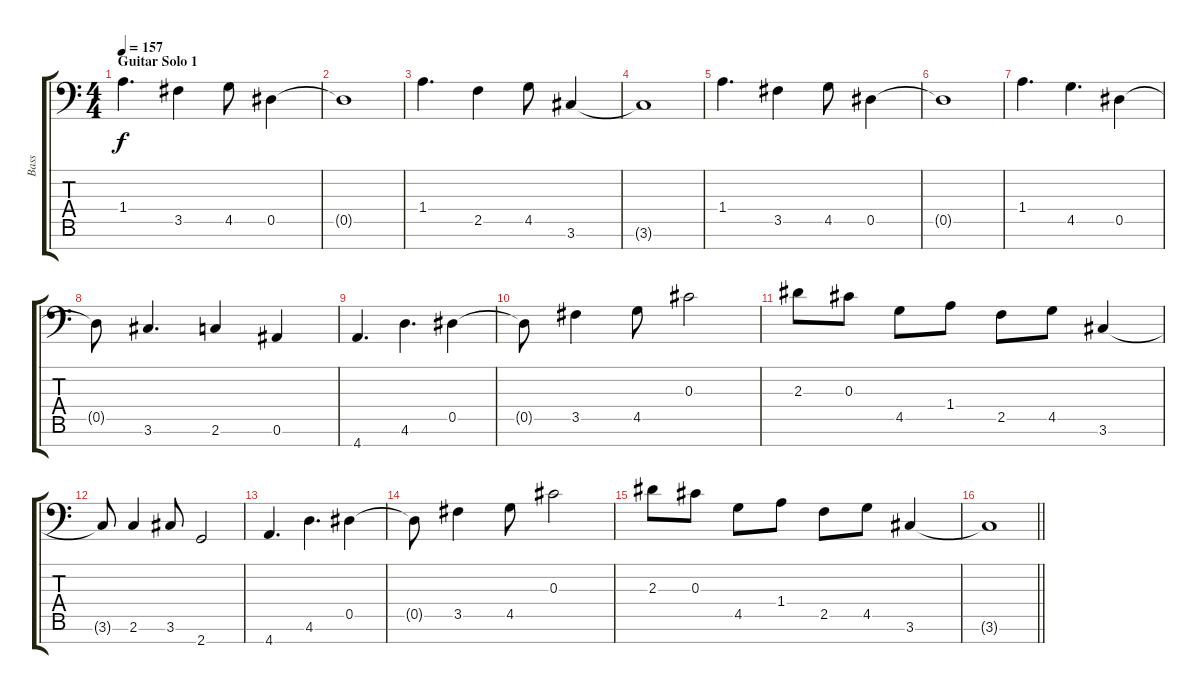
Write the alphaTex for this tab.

\track ("Bass" "Bass") {instrument electricbassfinger}
\staff {score tabs}
\tuning (Bb3 F3 Db3 Ab2 Eb2 Bb1 F1) {hide}
\ts (4 4)
\section ("" "Guitar Solo 1")
\tempo 157
\clef f4
\ks c
1.4.4{d dy f} 3.5.4 4.5.8 0.5.4 |
0.5{t}.1 |
1.4.4{d} 2.5.4 4.5.8 3.6.4 |
3.6{t}.1 |
1.4.4{d} 3.5.4 4.5.8 0.5.4 |
0.5{t}.1 |
1.4.4{d} 4.5.4{d} 0.5.4 |
0.5{t}.8 3.6.4{d} 2.6.4 0.6.4 |
4.7.4{d} 4.6.4{d} 0.5.4 |
0.5{t}.8 3.5.4 4.5.8 0.3.2 |
2.3.8 0.3.8 4.5.8 1.4.8 2.5.8 4.5.8 3.6.4 |
3.6{t}.8 2.6.4 3.6.8 2.7.2 |
4.7.4{d} 4.6.4{d} 0.5.4 |
0.5{t}.8 3.5.4 4.5.8 0.3.2 |
2.3.8 0.3.8 4.5.8 1.4.8 2.5.8 4.5.8 3.6.4 |
\barLineRight lightlight
3.6{t}.1
